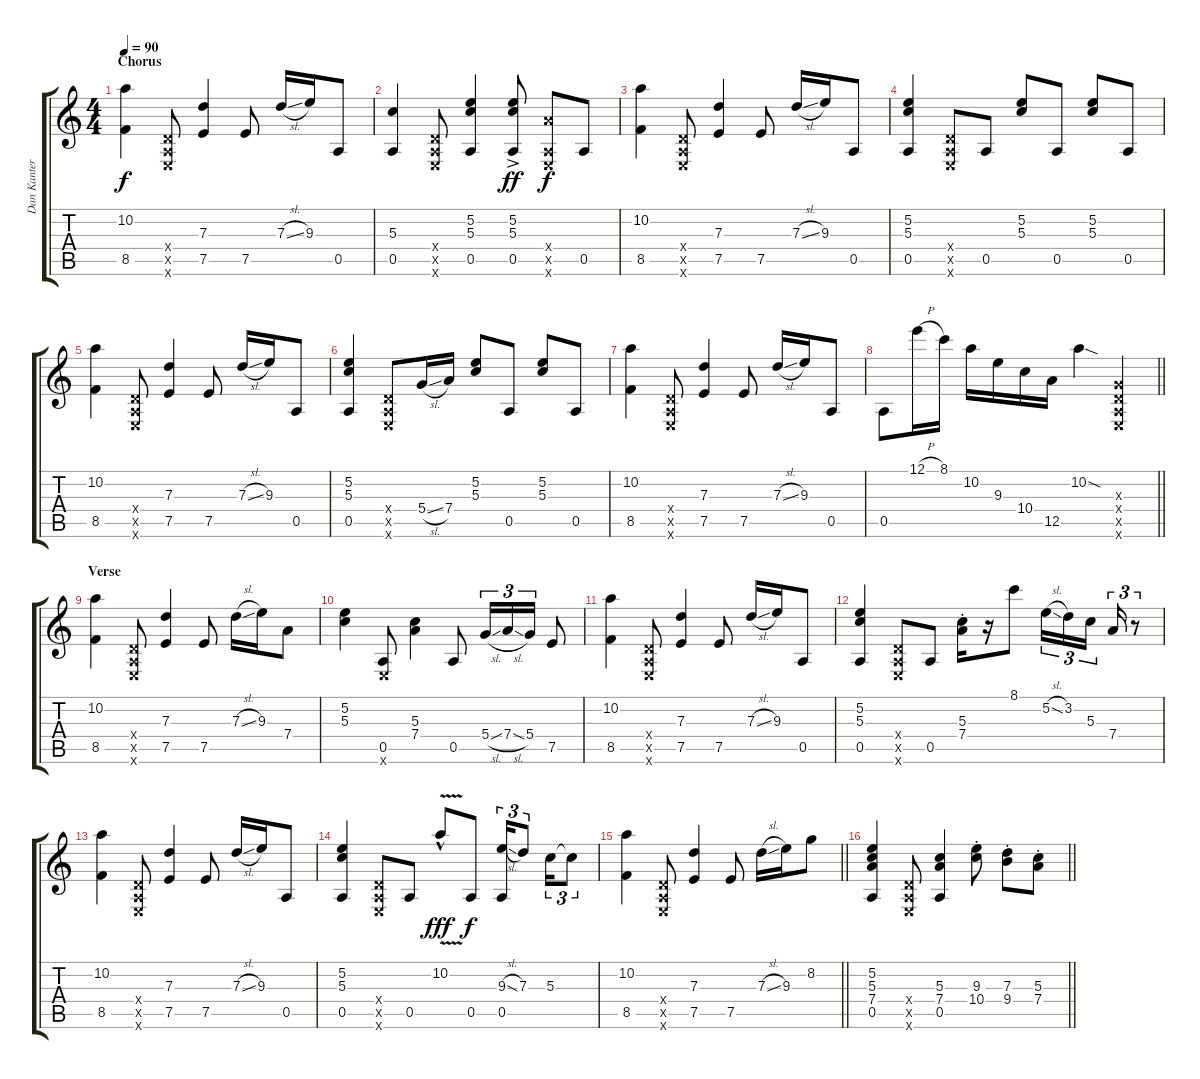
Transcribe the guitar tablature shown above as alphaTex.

\track ("Dan Kanter" "Dan Kanter") {instrument acousticguitarsteel}
\staff {score tabs}
\tuning (E4 B3 G3 D3 A2 E2) {hide}
\ts (4 4)
\section ("" "Chorus")
\tempo 90
\clef g2
\ks c
(10.2 8.5).4{dy f} (0.4{x} 0.5{x} 0.6{x}).8 (7.3 7.5).4 7.5.8 7.3{sl}.16 9.3.16 0.5.8 |
(5.3 0.5).4 (0.4{x} 0.5{x} 0.6{x}).8 (5.2 5.3 0.5).4 (5.2{ac} 5.3{ac} 0.5{ac}).8{dy ff} (7.4{x} 0.5{x} 0.6{x}).8{dy f} 0.5.8 |
(10.2 8.5).4 (0.4{x} 0.5{x} 0.6{x}).8 (7.3 7.5).4 7.5.8 7.3{sl}.16 9.3.16 0.5.8 |
(5.2 5.3 0.5).4 (0.4{x} 0.5{x} 0.6{x}).8 0.5.8 (5.2 5.3).8 0.5.8 (5.2 5.3).8 0.5.8 |
(10.2 8.5).4 (0.4{x} 0.5{x} 0.6{x}).8 (7.3 7.5).4 7.5.8 7.3{sl}.16 9.3.16 0.5.8 |
(5.2 5.3 0.5).4 (0.4{x} 0.5{x} 0.6{x}).8 5.4{sl}.16 7.4.16 (5.2 5.3).8 0.5.8 (5.2 5.3).8 0.5.8 |
(10.2 8.5).4 (0.4{x} 0.5{x} 0.6{x}).8 (7.3 7.5).4 7.5.8 7.3{sl}.16 9.3.16 0.5.8 |
\barLineRight lightlight
0.5.8 12.1{h}.16 8.1.16 10.2.16 9.3.16 10.4.16 12.5.16 10.2{sod}.4 (0.3{x} 0.4{x} 0.5{x} 0.6{x}).4 |
\section ("" "Verse")
(10.2 8.5).4 (0.4{x} 0.5{x} 0.6{x}).8 (7.3 7.5).4 7.5.8 7.3{sl}.16 9.3.16 7.4.8 |
(5.2 5.3).4 (0.5 0.6{x}).8 (5.3 7.4).4 0.5.8 5.4{sl}.16{tu (3 2)} 7.4{sl}.16{tu (3 2)} 5.4.16{tu (3 2)} 7.5.8 |
(10.2 8.5).4 (0.4{x} 0.5{x} 0.6{x}).8 (7.3 7.5).4 7.5.8 7.3{sl}.16 9.3.16 0.5.8 |
(5.2 5.3 0.5).4 (0.4{x} 0.5{x} 0.6{x}).8 0.5.8 (5.3{st} 7.4{st}).16 r.16 8.1.8 5.2{sl}.16{tu (3 2)} 3.2.16{tu (3 2)} 5.3.16{tu (3 2) beam splitsecondary} 7.4.16{tu (3 2)} r.8{tu (3 2)} |
(10.2 8.5).4 (0.4{x} 0.5{x} 0.6{x}).8 (7.3 7.5).4 7.5.8 7.3{sl}.16 9.3.16 0.5.8 |
(5.2 5.3 0.5).4 (0.4{x} 0.5{x} 0.6{x}).8 0.5.8 10.2{v hac}.8{dy fff} 0.5.8{dy f} (9.3{sl} 0.5).16{tu (3 2)} 7.3.8{tu (3 2)} 5.3.16{tu (3 2)} 5.3{t}.8{tu (3 2)} |
\barLineRight lightlight
(10.2 8.5).4 (0.4{x} 0.5{x} 0.6{x}).8 (7.3 7.5).4 7.5.8 7.3{sl}.16 9.3.16 8.2.8 |
\barLineRight lightlight
(5.2 5.3 7.4 0.5).4 (0.4{x} 0.5{x} 0.6{x}).8 (5.3 7.4 0.5).4 (9.3{st} 10.4{st}).8 (7.3{st} 9.4{st}).8 (5.3{st} 7.4{st}).8
